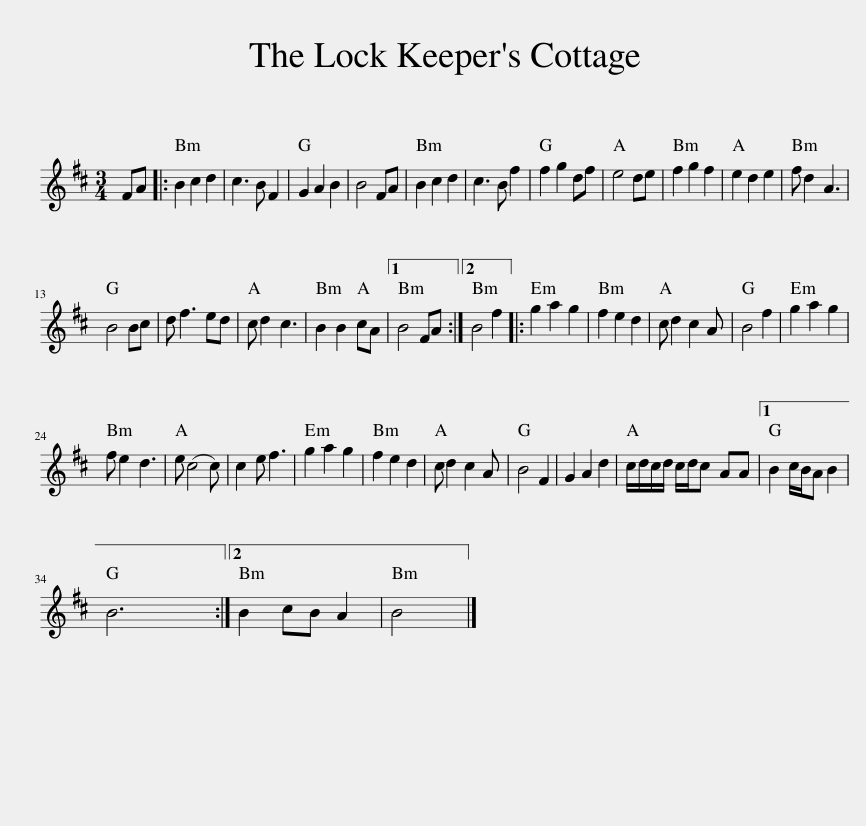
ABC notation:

X:1
L:1/8
M:3/4
I:linebreak $
K:Bmin
V:1 treble
V:1
 FA |: B2 c2 d2 | c3 B F2 | G2 A2 B2 | B4 FA | %5
 B2 c2 d2 | c3 B f2 | f2 g2 df | e4 de | f2 g2 f2 | %10
 e2 d2 e2 | f d2 A3 |$ B4 Bc | d f3 ed | c d2 c3 | %15
 B2 B2 cA |1 B4 FA :|2 B4 f2 |: g2 a2 g2 | f2 e2 d2 | %20
 c d2 c2 A | B4 f2 | g2 a2 g2 |$ f e2 d3 | e (c4 c) | %25
 c2 e f3 | g2 a2 g2 | f2 e2 d2 | c d2 c2 A | B4 F2 | %30
 G2 A2 d2 | c/d/c/d/ c/d/c AA |1 B2 c/B/A B2 |$ B6 :|2 B2 cB A2 | %35
 B4 |] %36
